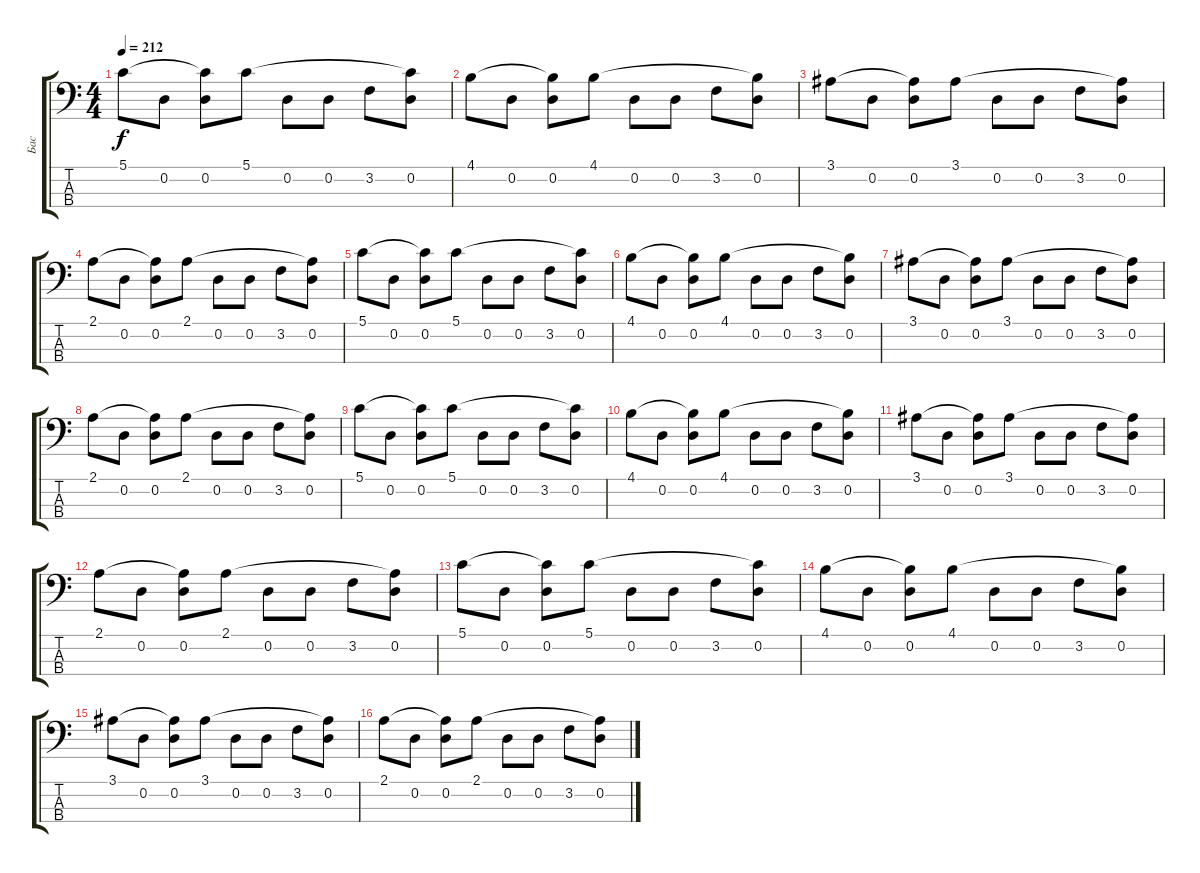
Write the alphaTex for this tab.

\track ("Бас" "Бас") {instrument electricbassfinger}
\staff {score tabs}
\tuning (G2 D2 A1 E1) {hide}
\ts (4 4)
\tempo 212
\clef f4
\ks c
5.1.8{dy f instrument electricbassfinger} 0.2.8 (5.1{t} 0.2).8 5.1.8 0.2.8 0.2.8 3.2.8 (5.1{t} 0.2).8 |
4.1.8 0.2.8 (4.1{t} 0.2).8 4.1.8 0.2.8 0.2.8 3.2.8 (4.1{t} 0.2).8 |
3.1.8 0.2.8 (3.1{t} 0.2).8 3.1.8 0.2.8 0.2.8 3.2.8 (3.1{t} 0.2).8 |
2.1.8 0.2.8 (2.1{t} 0.2).8 2.1.8 0.2.8 0.2.8 3.2.8 (2.1{t} 0.2).8 |
5.1.8 0.2.8 (5.1{t} 0.2).8 5.1.8 0.2.8 0.2.8 3.2.8 (5.1{t} 0.2).8 |
4.1.8 0.2.8 (4.1{t} 0.2).8 4.1.8 0.2.8 0.2.8 3.2.8 (4.1{t} 0.2).8 |
3.1.8 0.2.8 (3.1{t} 0.2).8 3.1.8 0.2.8 0.2.8 3.2.8 (3.1{t} 0.2).8 |
2.1.8 0.2.8 (2.1{t} 0.2).8 2.1.8 0.2.8 0.2.8 3.2.8 (2.1{t} 0.2).8 |
5.1.8 0.2.8 (5.1{t} 0.2).8 5.1.8 0.2.8 0.2.8 3.2.8 (5.1{t} 0.2).8 |
4.1.8 0.2.8 (4.1{t} 0.2).8 4.1.8 0.2.8 0.2.8 3.2.8 (4.1{t} 0.2).8 |
3.1.8 0.2.8 (3.1{t} 0.2).8 3.1.8 0.2.8 0.2.8 3.2.8 (3.1{t} 0.2).8 |
2.1.8 0.2.8 (2.1{t} 0.2).8 2.1.8 0.2.8 0.2.8 3.2.8 (2.1{t} 0.2).8 |
5.1.8 0.2.8 (5.1{t} 0.2).8 5.1.8 0.2.8 0.2.8 3.2.8 (5.1{t} 0.2).8 |
4.1.8 0.2.8 (4.1{t} 0.2).8 4.1.8 0.2.8 0.2.8 3.2.8 (4.1{t} 0.2).8 |
3.1.8 0.2.8 (3.1{t} 0.2).8 3.1.8 0.2.8 0.2.8 3.2.8 (3.1{t} 0.2).8 |
2.1.8 0.2.8 (2.1{t} 0.2).8 2.1.8 0.2.8 0.2.8 3.2.8 (2.1{t} 0.2).8
